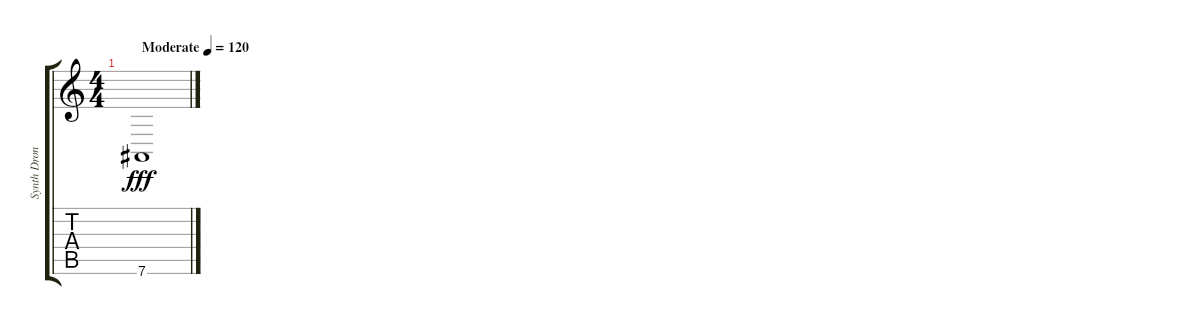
\track ("Synth Drone Note" "Synth Dron") {instrument lead1square}
\staff {score tabs}
\tuning (Eb4 Bb3 Gb3 Db3 Ab2 Eb2) {hide}
\ts (4 4)
\tempo (120 "Moderate")
\clef g2
\ks c
7.6.1{dy fff instrument lead1square}
